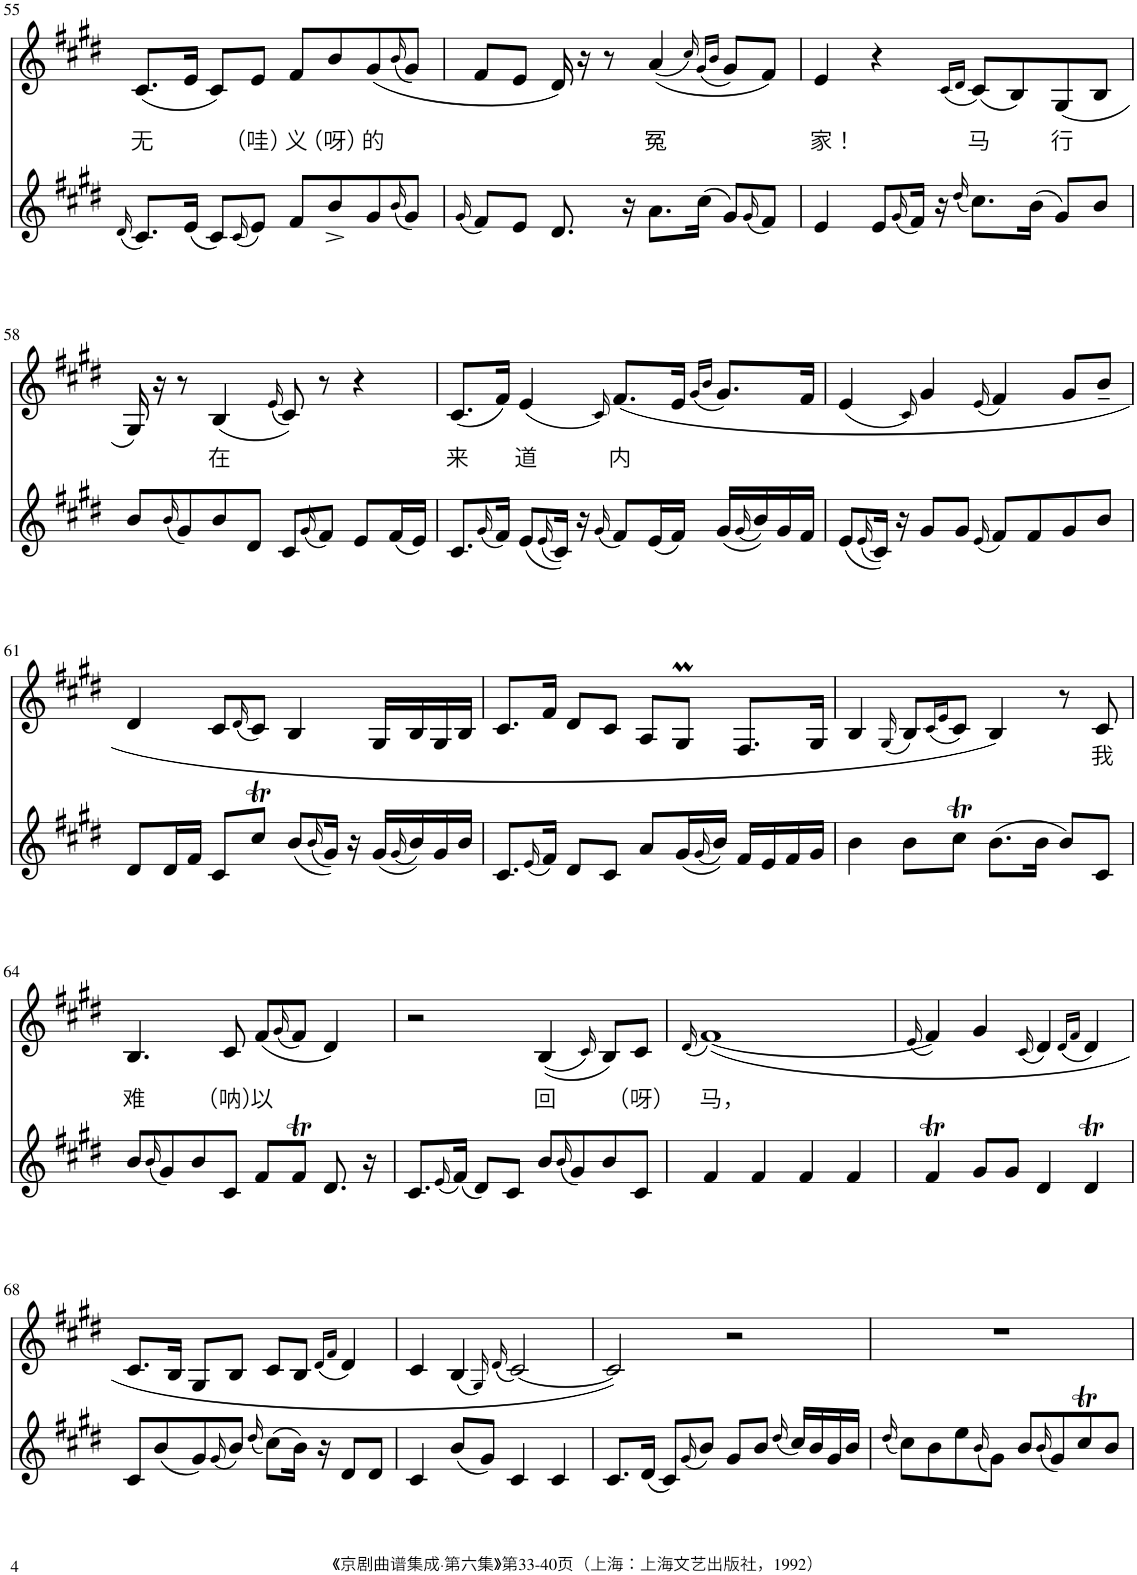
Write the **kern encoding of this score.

**kern	**kern	**text
*part2	*part1	*part1
*staff2	*staff1	*staff1
*I"Piano	*I"Piano	*
*I'Pno	*I'Pno	*
!!LO:PB:g=z
*clefG2	*clefG2	*
*k[f#c#g#d#]	*k[f#c#g#d#]	*
*M4/4	*M4/4	*
=55	=55	=55
(16qd#/	.	.
!	!	!LO:LY:b
8.c#/L)	(8.c#/L	无
(16e/Jk	16e/Jk	.
8c#/L)	8c#/L)	.
(16qc#/	.	.
!	!	!LO:LY:b
8e/J)	8e/J	（哇）
!	!	!LO:LY:b
8f#/L	8f#/L	义
!	!	!LO:LY:b
8b^/	8b/	（呀）
!	!	!LO:LY:b
8g#/	(8g#/	的
(16qb/	(16qb/	.
8g#/J)	8g#/J)	.
=56	=56	=56
(16qg#/	.	.
8f#/L)	8f#/L	.
8e/J	8e/J	.
8.d#/	16d#/)	.
.	16r	.
.	8r	.
16r	.	.
!	!	!LO:LY:b
8.a\L	((4a/	冤
(16cc#\Jk	.	.
.	16qcc#/)	.
.	(16qg#/LL	.
.	16qb/JJ	.
8g#/L)	8g#/L)	.
(16qg#/	.	.
8f#/J)	8f#/J)	.
=57	=57	=57
!	!	!LO:LY:b
4e/	4e/	家！
8e/L	4r	.
(16qg#/	.	.
16f#/Jk)	.	.
16r	.	.
.	(16qc#/LL	.
(16qdd#/	16qd#/JJ	.
!	!	!LO:LY:b
8.cc#\L)	(8c#/L)	马
.	8B/)	.
(16b\Jk	.	.
!	!	!LO:LY:b
8g#/L)	(8G#/	行
8b/J	8B/J	.
!!LO:LB:g=z
=58	=58	=58
8b/L	16G#/)	.
.	16r	.
(16qb/	.	.
8g#/)	8r	.
!	!	!LO:LY:b
8b/	(4B/	在
8d#/J	.	.
.	(16qe/	.
8c#/L	8c#/))	.
(16qg#/	.	.
8f#/J)	8r	.
8e/L	4r	.
(16f#/L	.	.
16e/JJ)	.	.
=59	=59	=59
!	!	!LO:LY:b
8.c#/L	(8.c#/L	来
(16qg#/	.	.
16f#/Jk)	16f#/Jk)	.
!	!	!LO:LY:b
(8e/L	(4e/	道
(16qe/	.	.
16c#/Jk))	.	.
16r	.	.
(16qg#/	16qc#/)	.
!	!	!LO:LY:b
8f#/L)	(8.f#/L	内
(16e/L	.	.
16f#/JJ)	16e/Jk	.
.	(16qg#/LL	.
.	16qb/JJ	.
(16g#/LL	8.g#/L)	.
(16qg#/	.	.
16b/))	.	.
16g#/	.	.
16f#/JJ	16f#/Jk	.
=60	=60	=60
(8e/L	(4e/	.
(16qe/	.	.
16c#/Jk))	.	.
16r	.	.
.	16qc#/)	.
8g#/L	4g#/	.
8g#/J	.	.
(16qe/	(16qe/	.
8f#/L)	4f#/)	.
8f#/	.	.
8g#/	8g#/L	.
8b/J	8b~/J	.
!!LO:LB:g=z
=61	=61	=61
8d#/L	4d#/	.
16d#/L	.	.
16f#/JJ	.	.
8c#/L	8c#/L	.
.	(16qd#/	.
8cc#T/J	8c#/J)	.
(8b/L	4B/	.
(16qb/	.	.
16g#/Jk))	.	.
16r	.	.
(16g#/LL	16G#/LL	.
(16qg#/	.	.
16b/))	16B/	.
16g#/	16G#/	.
16b/JJ	16B/JJ	.
=62	=62	=62
8.c#/L	8.c#/L	.
(16qe/	.	.
16f#/Jk)	16f#/Jk	.
8d#/L	8d#/L	.
8c#/J	8c#/J	.
8a/L	8A/L	.
(16g#/L	8G#m/J	.
(16qg#/	.	.
16b/JJ))	.	.
16f#/LL	8.F#/L	.
16e/	.	.
16f#/	.	.
16g#/JJ	16G#/Jk	.
=63	=63	=63
4b\	4B/	.
.	(16qG#/	.
8b\L	8B/L)	.
.	(16qc#/LL	.
.	16qe/JJ	.
8cc#T\J	8c#/J)	.
(8.b\L	4B/)	.
16b\Jk	.	.
8b/L)	8r	.
!	!	!LO:LY:b
8c#/J	8c#/	我
!!LO:LB:g=z
=64	=64	=64
!	!	!LO:LY:b
8b/L	4.B/	难
(16qb/	.	.
8g#/)	.	.
8b/	.	.
!	!	!LO:LY:b
8c#/J	8c#/	（呐）
!	!	!LO:LY:b
8f#/L	(8f#/L	以
.	(16qg#/	.
8f#T/J	8f#/J)	.
8.d#/	4d#/)	.
16r	.	.
=65	=65	=65
8.c#/L	2r	.
(16qe/	.	.
(16f#/Jk)	.	.
8d#/L)	.	.
8c#/J	.	.
!	!	!LO:LY:b
8b/L	((4B/	回
(16qb/	.	.
8g#/)	.	.
.	16qc#/)	.
8b/	8B/L)	.
!	!	!LO:LY:b
8c#/J	8c#/J	（呀）
=66	=66	=66
.	(16qd#/	.
!	!	!LO:LY:b
4f#/	([1f#)	马，
4f#/	.	.
4f#/	.	.
4f#/	.	.
=67	=67	=67
.	(16qe/	.
4f#T/	4f#/])	.
8g#/L	4g#/	.
8g#/J	.	.
.	(16qc#/	.
4d#/	4d#/)	.
.	(16qd#/LL	.
.	16qf#/JJ	.
4d#t/	4d#/)	.
!!LO:LB:g=z
=68	=68	=68
8c#/L	8.c#/L	.
(8b/	.	.
.	16B/Jk	.
8g#/)	8G#/L	.
(16qg#/	.	.
8b/J)	8B/J	.
(16qdd#/	.	.
(8cc#\L)	8c#/L	.
16b\Jk)	8B/J	.
16r	.	.
.	(16qd#/LL	.
.	16qf#/JJ	.
8d#/L	4d#/)	.
8d#/J	.	.
=69	=69	=69
4c#/	4c#/	.
(8b/L	(4B/	.
8g#/J)	.	.
.	16qG#/)	.
.	(16qd#/	.
4c#/	[2c#/)	.
4c#/	.	.
=70	=70	=70
8.c#/L	2c#/])	.
(16d#/Jk	.	.
8c#/L)	.	.
(16qg#/	.	.
8b/J)	.	.
8g#/L	2r	.
8b/J	.	.
(16qdd#/	.	.
16cc#/LL)	.	.
16b/	.	.
16g#/	.	.
16b/JJ	.	.
=71	=71	=71
(16qdd#/	.	.
8cc#\L)	1r	.
8b\	.	.
8ee\	.	.
(16qb/	.	.
8g#\J)	.	.
8b/L	.	.
(16qb/	.	.
8g#/)	.	.
8cc#T/	.	.
8b/J	.	.
=	=	=
*-	*-	*-
